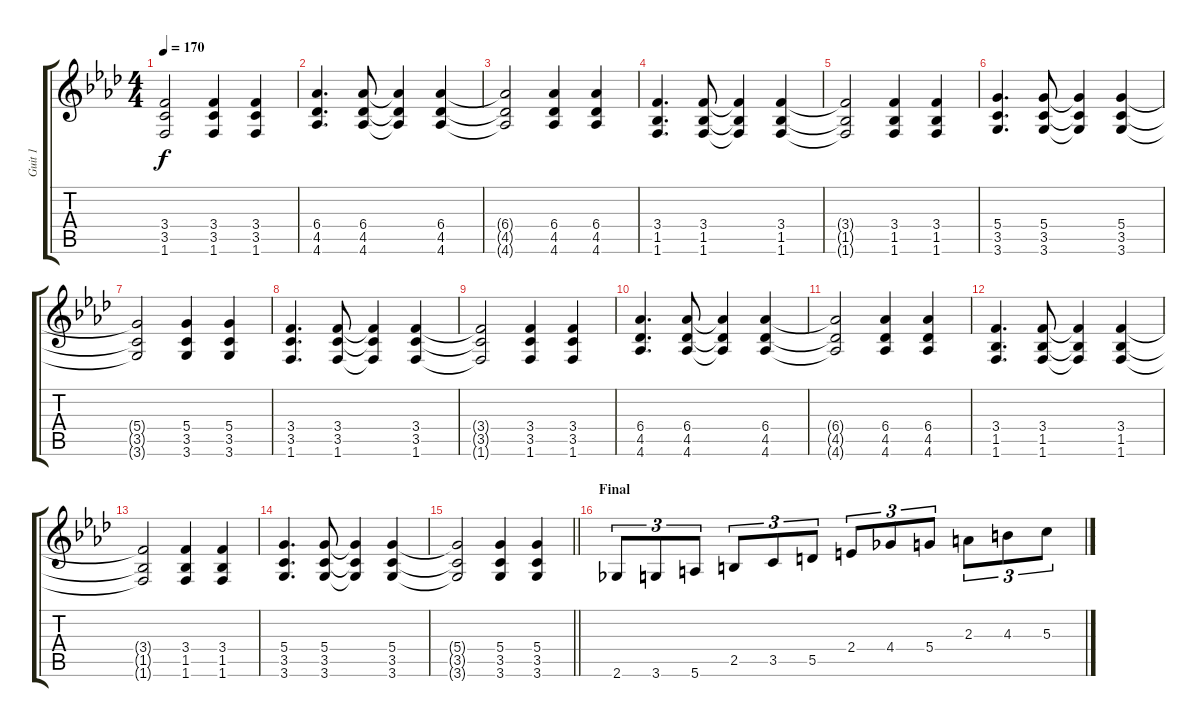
\track ("Guit 1" "Guit 1") {instrument overdrivenguitar}
\staff {score tabs}
\tuning (E4 B3 G3 D3 A2 E2) {hide}
\ts (4 4)
\tempo 170
\clef g2
\ks fminor
(3.4{t} 3.5{t} 1.6{t}).2{dy f} (3.4 3.5 1.6).4 (3.4 3.5 1.6).4 |
(6.4 4.5 4.6).4{d} (6.4 4.5 4.6).8 (6.4{t} 4.5{t} 4.6{t}).4 (6.4 4.5 4.6).4 |
(6.4{t} 4.5{t} 4.6{t}).2 (6.4 4.5 4.6).4 (6.4 4.5 4.6).4 |
(3.4 1.5 1.6).4{d} (3.4 1.5 1.6).8 (3.4{t} 1.5{t} 1.6{t}).4 (3.4 1.5 1.6).4 |
(3.4{t} 1.5{t} 1.6{t}).2 (3.4 1.5 1.6).4 (3.4 1.5 1.6).4 |
(5.4 3.5 3.6).4{d} (5.4 3.5 3.6).8 (5.4{t} 3.5{t} 3.6{t}).4 (5.4 3.5 3.6).4 |
(5.4{t} 3.5{t} 3.6{t}).2 (5.4 3.5 3.6).4 (5.4 3.5 3.6).4 |
(3.4 3.5 1.6).4{d} (3.4 3.5 1.6).8 (3.4{t} 3.5{t} 1.6{t}).4 (3.4 3.5 1.6).4 |
(3.4{t} 3.5{t} 1.6{t}).2 (3.4 3.5 1.6).4 (3.4 3.5 1.6).4 |
(6.4 4.5 4.6).4{d} (6.4 4.5 4.6).8 (6.4{t} 4.5{t} 4.6{t}).4 (6.4 4.5 4.6).4 |
(6.4{t} 4.5{t} 4.6{t}).2 (6.4 4.5 4.6).4 (6.4 4.5 4.6).4 |
(3.4 1.5 1.6).4{d} (3.4 1.5 1.6).8 (3.4{t} 1.5{t} 1.6{t}).4 (3.4 1.5 1.6).4 |
(3.4{t} 1.5{t} 1.6{t}).2 (3.4 1.5 1.6).4 (3.4 1.5 1.6).4 |
(5.4 3.5 3.6).4{d} (5.4 3.5 3.6).8 (5.4{t} 3.5{t} 3.6{t}).4 (5.4 3.5 3.6).4 |
\barLineRight lightlight
(5.4{t} 3.5{t} 3.6{t}).2 (5.4 3.5 3.6).4 (5.4 3.5 3.6).4 |
\section ("" "Final")
2.6.8{tu (3 2)} 3.6.8{tu (3 2)} 5.6.8{tu (3 2)} 2.5.8{tu (3 2)} 3.5.8{tu (3 2)} 5.5.8{tu (3 2)} 2.4.8{tu (3 2)} 4.4.8{tu (3 2)} 5.4.8{tu (3 2)} 2.3.8{tu (3 2)} 4.3.8{tu (3 2)} 5.3.8{tu (3 2)}
